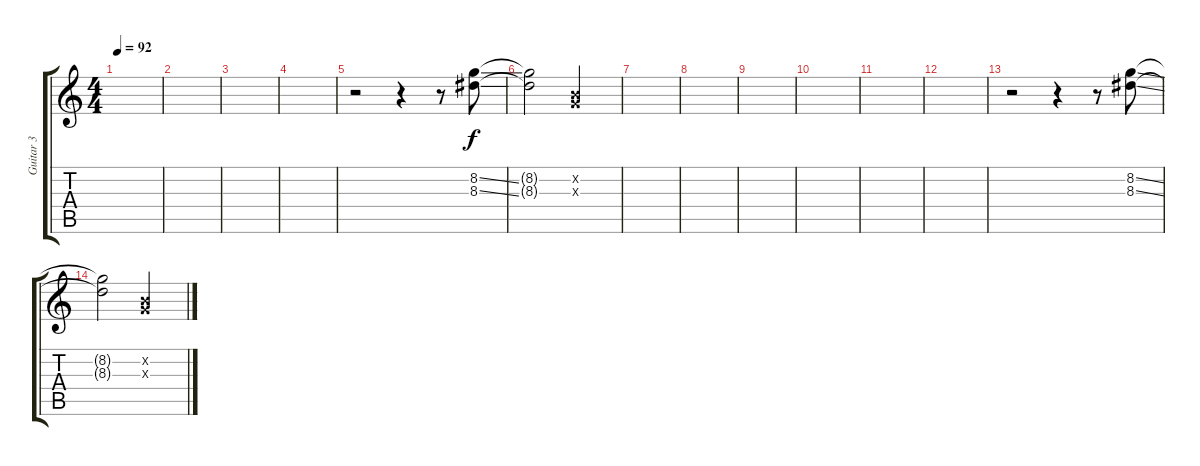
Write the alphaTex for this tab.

\track ("Guitar 3" "Guitar 3") {instrument distortionguitar}
\staff {score tabs}
\tuning (E4 B3 G3 D3 A2 E2) {hide}
\ts (4 4)
\tempo 92
\clef g2
\ks c
|
|
|
|
r.2 r.4 r.8 (8.2{ss} 8.3{ss}).8 |
(8.2{t} 8.3{t}).2 (0.2{x} 0.3{x}).2 |
|
|
|
|
|
|
r.2 r.4 r.8 (8.2{ss} 8.3{ss}).8 |
(8.2{t} 8.3{t}).2 (0.2{x} 0.3{x}).2
